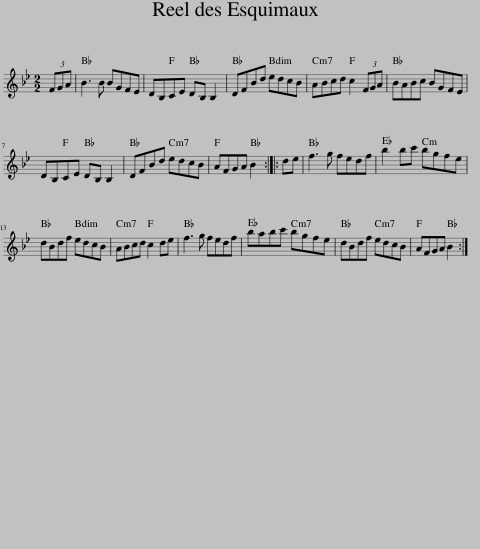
X:1
L:1/8
M:2/2
I:linebreak $
K:Bb
V:1 treble
V:1
 (3FGA | B3 B BGFE | DB,CE DB, B,2 | DFBd edcB | ABcd c2 (3FGA | %5
 BABc BGFE |$ DB,CE DB, B,2 | DFBd edcB | AFGA B2 :: de | %10
 f3 g fedf | b2 bc' bgfe |$ dBdf edcB | ABcd c2 de | f3 g fedf | %15
 babc' bgfe | dBdf edcB | AFGA B2 :| %18
